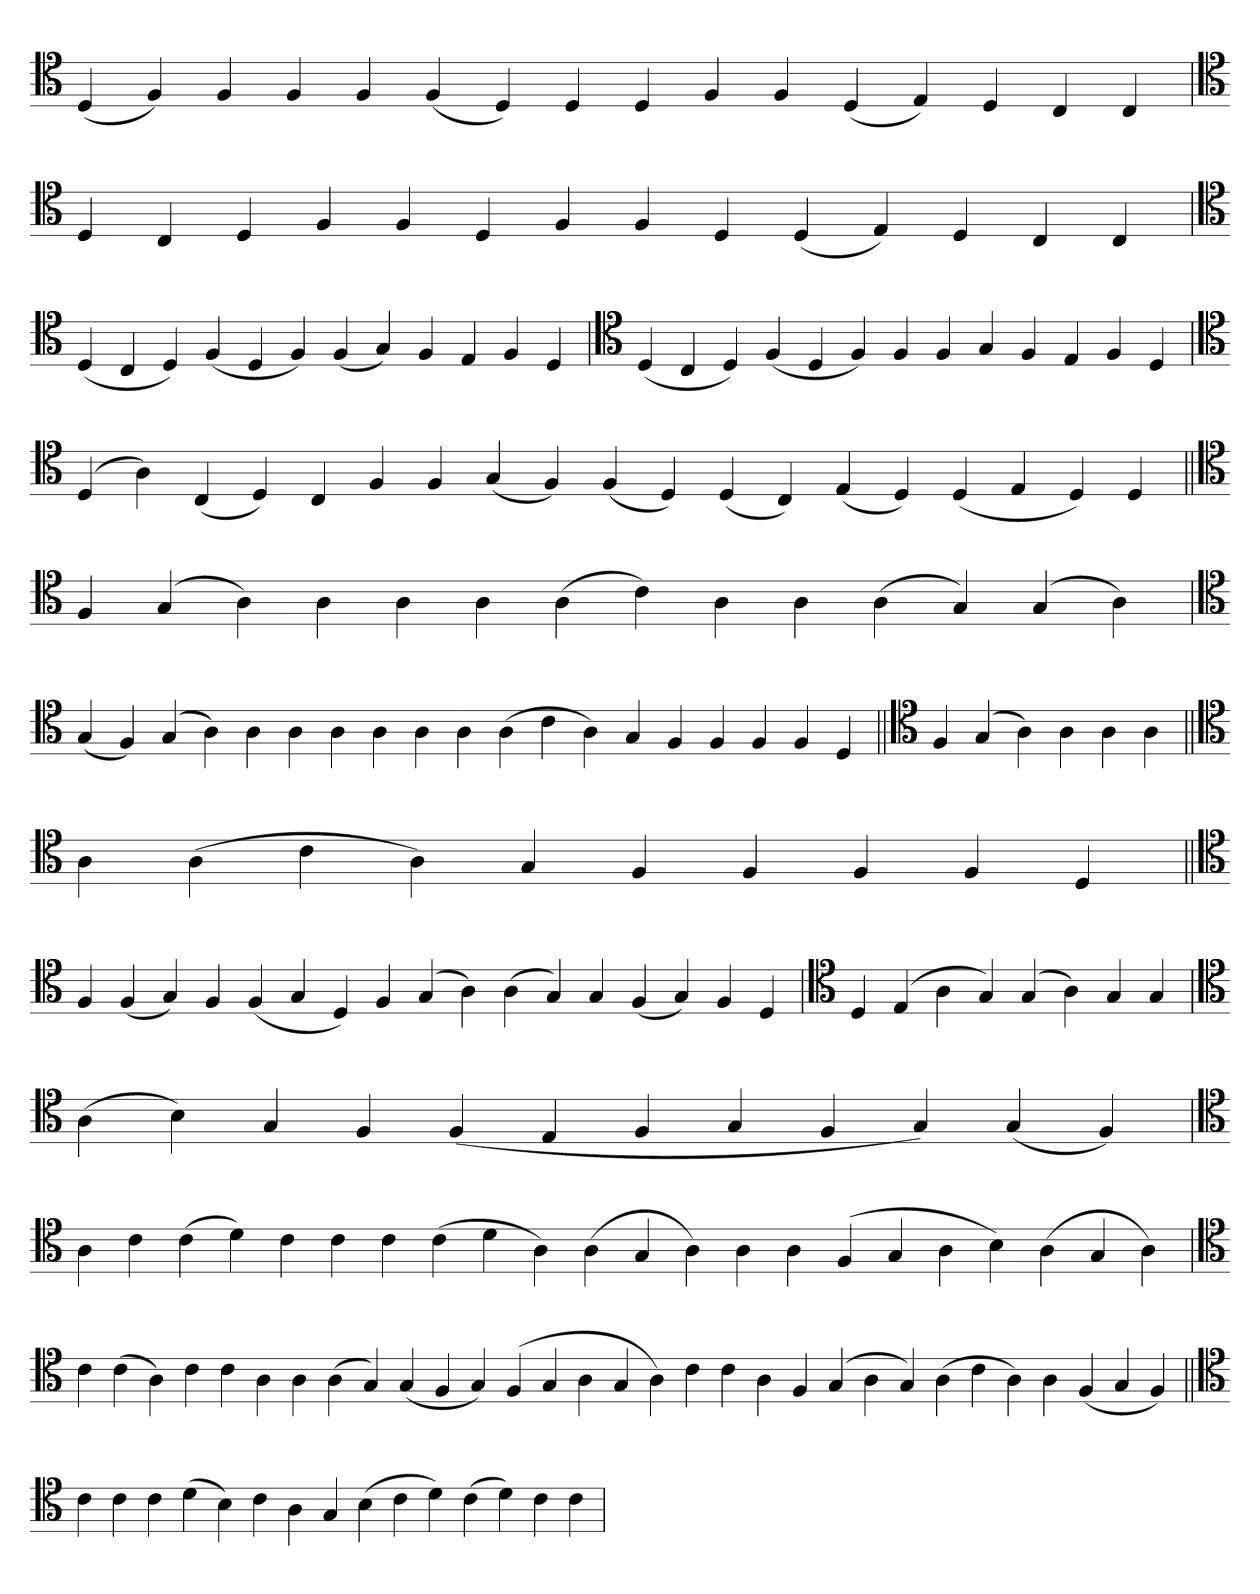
**kern
*part1
*staff1
*clefC4
=
(4D
4F)
4F
4F
4F
(4F
4D)
4D
4D
4F
4F
(4D
4E)
4D
4C
4C
=
*clefC4
4D
4C
4D
4F
4F
4D
4F
4F
4D
(4D
4E)
4D
4C
4C
=`
*clefC4
(4D
4C
4D)
(4F
4D
4F)
(4F
4G)
4F
4E
4F
4D
=
*clefC4
(4D
4C
4D)
(4F
4D
4F)
4F
4F
4G
4F
4E
4F
4D
=`
*clefC4
(4D
4A)
(4C
4D)
4C
4F
4F
(4G
4F)
(4F
4D)
(4D
4C)
(4E
4D)
(4D
4E
4D)
4D
=||
*clefC4
4F
(4G
4A)
4A
4A
4A
(4A
4c)
4A
4A
(4A
4G)
(4G
4A)
=
*clefC4
(4G
4F)
(4G
4A)
4A
4A
4A
4A
4A
4A
(4A
4c
4A)
4G
4F
4F
4F
4F
4D
=||
*clefC4
4F
(4G
4A)
4A
4A
4A
=||
*clefC4
4A
(4A
4c
4A)
4G
4F
4F
4F
4F
4D
=||
*clefC4
4F
(4F
4G)
4F
(4F
4G
4D)
4F
(4G
4A)
(4A
4G)
4G
(4F
4G)
4F
4D
=`
*clefC4
4D
(4E
4A
4G)
(4G
4A)
4G
4G
=`
*clefC4
(4A
4B)
4G
4F
(4F
4E
4F
4G
4F
4G)
(4G
4F)
=
*clefC4
4A
4c
(4c
4d)
4c
4c
4c
(4c
4d
4A)
(4A
4G
4A)
4A
4A
(4F
4G
4A
4B)
(4A
4G
4A)
='
*clefC4
4c
(4c
4A)
4c
4c
4A
4A
(4A
4G)
(4G
4F
4G)
(4F
4G
4A
4G
4A)
4c
4c
4A
4F
(4G
4A
4G)
(4A
4c
4A)
4A
(4F
4G
4F)
=||
*clefC4
4c
4c
4c
(4d
4B)
4c
4A
4G
(4B
4c
4d)
(4c
4d)
4c
4c
=`
*-
